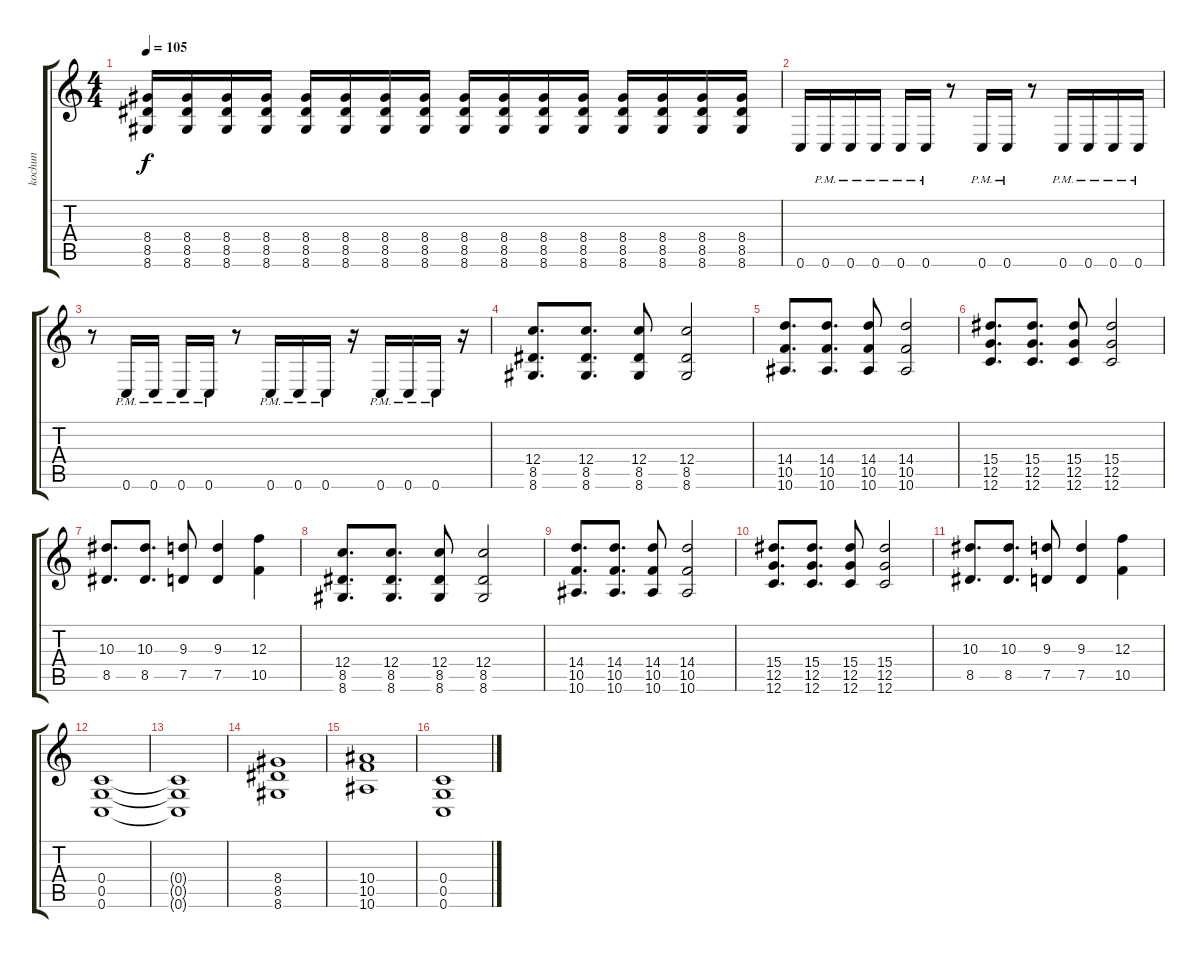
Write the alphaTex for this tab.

\track ("kochun" "kochun") {instrument overdrivenguitar}
\staff {score tabs}
\tuning (D4 A3 F3 C3 G2 C2) {hide}
\ts (4 4)
\tempo 105
\clef g2
\ks c
(8.4 8.5 8.6).16{dy f} (8.4 8.5 8.6).16 (8.4 8.5 8.6).16 (8.4 8.5 8.6).16 (8.4 8.5 8.6).16 (8.4 8.5 8.6).16 (8.4 8.5 8.6).16 (8.4 8.5 8.6).16 (8.4 8.5 8.6).16 (8.4 8.5 8.6).16 (8.4 8.5 8.6).16 (8.4 8.5 8.6).16 (8.4 8.5 8.6).16 (8.4 8.5 8.6).16 (8.4 8.5 8.6).16 (8.4 8.5 8.6).16 |
0.6.16 0.6{pm}.16 0.6{pm}.16 0.6{pm}.16 0.6{pm}.16 0.6{pm}.16 r.8 0.6{pm}.16 0.6{pm}.16 r.8 0.6{pm}.16 0.6{pm}.16 0.6{pm}.16 0.6{pm}.16 |
r.8 0.6{pm}.16 0.6{pm}.16 0.6{pm}.16 0.6{pm}.16 r.8 0.6{pm}.16 0.6{pm}.16 0.6{pm}.16 r.16 0.6{pm}.16 0.6{pm}.16 0.6{pm}.16 r.16 |
(12.4 8.5 8.6).8{d} (12.4 8.5 8.6).8{d} (12.4 8.5 8.6).8 (12.4 8.5 8.6).2 |
(14.4 10.5 10.6).8{d} (14.4 10.5 10.6).8{d} (14.4 10.5 10.6).8 (14.4 10.5 10.6).2 |
(15.4 12.5 12.6).8{d} (15.4 12.5 12.6).8{d} (15.4 12.5 12.6).8 (15.4 12.5 12.6).2 |
(10.3 8.5).8{d} (10.3 8.5).8{d} (9.3 7.5).8 (9.3 7.5).4 (12.3 10.5).4 |
(12.4 8.5 8.6).8{d} (12.4 8.5 8.6).8{d} (12.4 8.5 8.6).8 (12.4 8.5 8.6).2 |
(14.4 10.5 10.6).8{d} (14.4 10.5 10.6).8{d} (14.4 10.5 10.6).8 (14.4 10.5 10.6).2 |
(15.4 12.5 12.6).8{d} (15.4 12.5 12.6).8{d} (15.4 12.5 12.6).8 (15.4 12.5 12.6).2 |
(10.3 8.5).8{d} (10.3 8.5).8{d} (9.3 7.5).8 (9.3 7.5).4 (12.3 10.5).4 |
(0.4 0.5 0.6).1 |
(0.4{t} 0.5{t} 0.6{t}).1 |
(8.4 8.5 8.6).1 |
(10.4 10.5 10.6).1 |
(0.4 0.5 0.6).1
